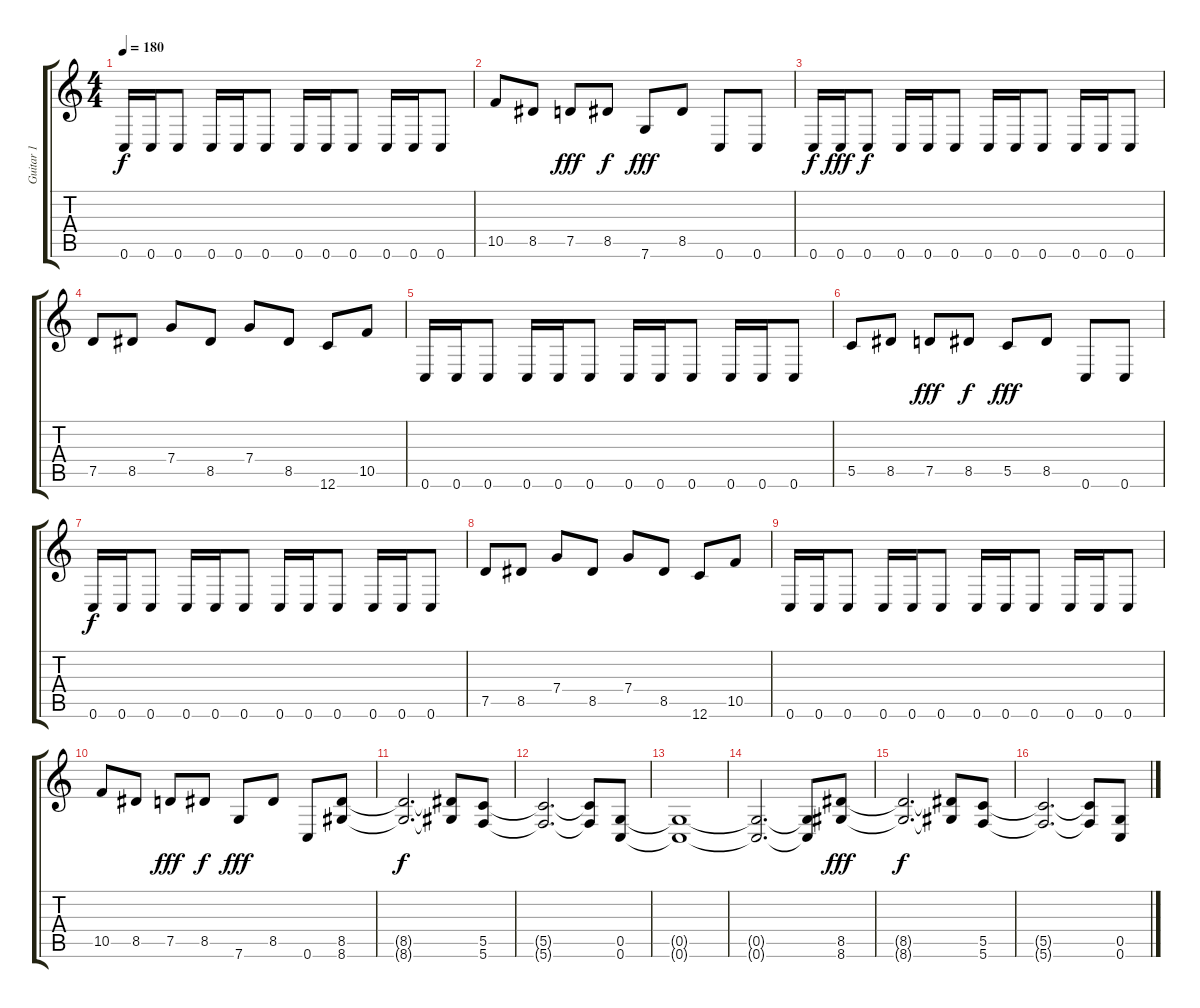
\track ("Guitar 1" "Guitar 1") {instrument distortionguitar}
\staff {score tabs}
\tuning (D4 A3 F3 C3 G2 C2) {hide}
\ts (4 4)
\tempo 180
\clef g2
\ks c
0.6.16{dy f} 0.6.16 0.6.8 0.6.16 0.6.16 0.6.8 0.6.16 0.6.16 0.6.8 0.6.16 0.6.16 0.6.8 |
10.5.8 8.5.8 7.5.8{dy fff} 8.5.8{dy f} 7.6.8{dy fff} 8.5.8 0.6.8 0.6.8 |
0.6.16{dy f} 0.6.16{dy fff} 0.6.8{dy f} 0.6.16 0.6.16 0.6.8 0.6.16 0.6.16 0.6.8 0.6.16 0.6.16 0.6.8 |
7.5.8 8.5.8 7.4.8 8.5.8 7.4.8 8.5.8 12.6.8 10.5.8 |
0.6.16 0.6.16 0.6.8 0.6.16 0.6.16 0.6.8 0.6.16 0.6.16 0.6.8 0.6.16 0.6.16 0.6.8 |
5.5.8 8.5.8 7.5.8{dy fff} 8.5.8{dy f} 5.5.8{dy fff} 8.5.8 0.6.8 0.6.8 |
0.6.16{dy f} 0.6.16 0.6.8 0.6.16 0.6.16 0.6.8 0.6.16 0.6.16 0.6.8 0.6.16 0.6.16 0.6.8 |
7.5.8 8.5.8 7.4.8 8.5.8 7.4.8 8.5.8 12.6.8 10.5.8 |
0.6.16 0.6.16 0.6.8 0.6.16 0.6.16 0.6.8 0.6.16 0.6.16 0.6.8 0.6.16 0.6.16 0.6.8 |
10.5.8 8.5.8 7.5.8{dy fff} 8.5.8{dy f} 7.6.8{dy fff} 8.5.8 0.6.8 (8.5 8.6).8 |
(8.5{t} 8.6{t}).2{d dy f} (8.5{t} 8.6{t}).8 (5.5 5.6).8 |
(5.5{t} 5.6{t}).2{d} (5.5{t} 5.6{t}).8 (0.5 0.6).8 |
(0.5{t} 0.6{t}).1 |
(0.5{t} 0.6{t}).2{d} (0.5{t} 0.6{t}).8 (8.5 8.6).8{dy fff} |
(8.5{t} 8.6{t}).2{d dy f} (8.5{t} 8.6{t}).8 (5.5 5.6).8 |
(5.5{t} 5.6{t}).2{d} (5.5{t} 5.6{t}).8 (0.5 0.6).8
